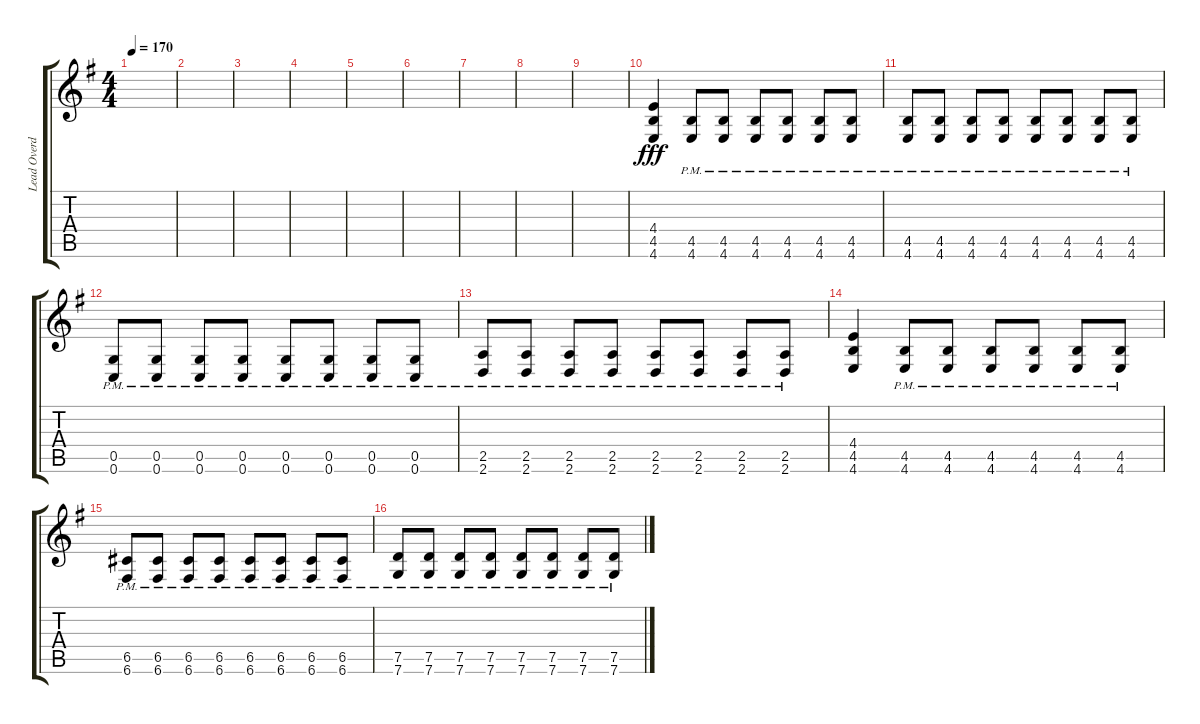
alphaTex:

\track ("Lead Overdrive" "Lead Overd") {instrument overdrivenguitar}
\staff {score tabs}
\tuning (D4 A3 F3 C3 G2 C2) {hide}
\ts (4 4)
\tempo 170
\clef g2
\ks eminor
|
|
|
|
|
|
|
|
|
(4.4 4.5 4.6).4{dy fff volume 13} (4.5{pm} 4.6{pm}).8 (4.5{pm} 4.6{pm}).8 (4.5{pm} 4.6{pm}).8 (4.5{pm} 4.6{pm}).8 (4.5{pm} 4.6{pm}).8 (4.5{pm} 4.6{pm}).8 |
(4.5{pm} 4.6{pm}).8 (4.5{pm} 4.6{pm}).8 (4.5{pm} 4.6{pm}).8 (4.5{pm} 4.6{pm}).8 (4.5{pm} 4.6{pm}).8 (4.5{pm} 4.6{pm}).8 (4.5{pm} 4.6{pm}).8 (4.5{pm} 4.6{pm}).8 |
(0.5{pm} 0.6{pm}).8 (0.5{pm} 0.6{pm}).8 (0.5{pm} 0.6{pm}).8 (0.5{pm} 0.6{pm}).8 (0.5{pm} 0.6{pm}).8 (0.5{pm} 0.6{pm}).8 (0.5{pm} 0.6{pm}).8 (0.5{pm} 0.6{pm}).8 |
(2.5{pm} 2.6{pm}).8 (2.5{pm} 2.6{pm}).8 (2.5{pm} 2.6{pm}).8 (2.5{pm} 2.6{pm}).8 (2.5{pm} 2.6{pm}).8 (2.5{pm} 2.6{pm}).8 (2.5{pm} 2.6{pm}).8 (2.5{pm} 2.6{pm}).8 |
(4.4 4.5 4.6).4 (4.5{pm} 4.6{pm}).8 (4.5{pm} 4.6{pm}).8 (4.5{pm} 4.6{pm}).8 (4.5{pm} 4.6{pm}).8 (4.5{pm} 4.6{pm}).8 (4.5{pm} 4.6{pm}).8 |
(6.5{pm} 6.6{pm}).8 (6.5{pm} 6.6{pm}).8 (6.5{pm} 6.6{pm}).8 (6.5{pm} 6.6{pm}).8 (6.5{pm} 6.6{pm}).8 (6.5{pm} 6.6{pm}).8 (6.5{pm} 6.6{pm}).8 (6.5{pm} 6.6{pm}).8 |
(7.5{pm} 7.6{pm}).8 (7.5{pm} 7.6{pm}).8 (7.5{pm} 7.6{pm}).8 (7.5{pm} 7.6{pm}).8 (7.5{pm} 7.6{pm}).8 (7.5{pm} 7.6{pm}).8 (7.5{pm} 7.6{pm}).8 (7.5{pm} 7.6{pm}).8
